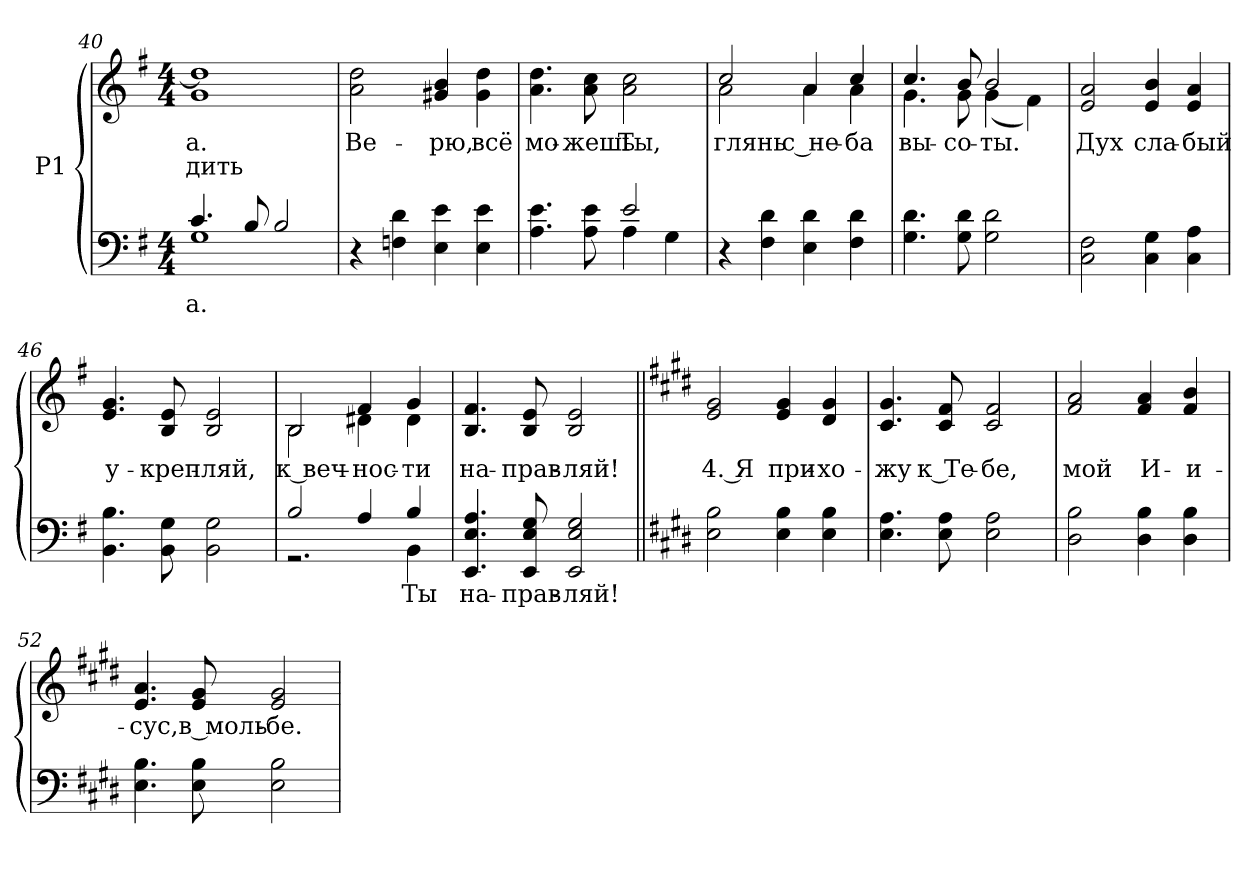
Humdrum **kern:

**kern	**text	**kern	**text	**text
*part1	*part1	*part1	*part1	*part1
*staff2	*staff2	*staff1	*staff1	*staff1
*I"P1	*	*	*	*
*clefF4	*	*clefG2	*	*
*k[f#]	*	*k[f#]	*	*
*e:	*	*e:	*	*
*M4/4	*	*M4/4	*	*
=40	=40	=40	=40	=40
*^	*	*	*	*
!	!	!LO:LY:b:color=#000000	!	!	!
!	!	!	!	!LO:LY:b:color=#000000	!LO:LY:b:color=#000000
*	*	*	*^	*	*
4.ci/	1Gi	-а.	1ddi]	1gi	-а.	-дить
8Bi/	.	.	.	.	.	.
2Bi/	.	.	.	.	.	.
*v	*v	*	*	*	*	*
*	*	*v	*v	*	*
=41	=41	=41	=41	=41
!	!	!	!LO:LY:b:color=#000000	!
4r	.	2ai\ 2ddi	Ве-	.
4Fni\ 4di	.	.	.	.
!	!	!	!LO:LY:b:color=#000000	!
4Ei\ 4ei	.	4g#Xi/ 4bi	-рю,	.
!	!	!	!LO:LY:b:color=#000000	!
4Ei\ 4ei	.	4g#i\ 4ddi	всё	.
!!LO:PB:g=z
=42	=42	=42	=42	=42
*^	*	*	*	*
!	!	!	!	!LO:LY:b:color=#000000	!
4.Ai\ 4.ei	2ryy	.	4.ai\ 4.ddi	мо-	.
!	!	!	!	!LO:LY:b:color=#000000	!
8Ai\ 8ei	.	.	8ai\ 8cci	-жешь	.
!	!	!	!	!LO:LY:b:color=#000000	!
2ei/	4Ai\	.	2ai\ 2cci	Ты,	.
.	4Gi\	.	.	.	.
*v	*v	*	*	*	*
=43	=43	=43	=43	=43
*^	*	*	*	*
!	!	!	!	!LO:LY:b:color=#000000	!
*v	*v	*	*^	*	*
4r	.	2cci/	2ai\	глянь	.
4F#i\ 4di	.	.	.	.	.
!	!	!	!	!LO:LY:b:color=#000000	!
4Ei\ 4di	.	4ai/	4ai\	с не-	.
!	!	!	!	!LO:LY:b:color=#000000	!
4F#i\ 4di	.	4cci/	4ai\	-ба	.
=44	=44	=44	=44	=44	=44
!	!	!	!	!LO:LY:b:color=#000000	!
4.Gi\ 4.di	.	4.cci/	4.gi\	вы-	.
!	!	!	!	!LO:LY:b:color=#000000	!
8Gi\ 8di	.	8bi/	8gi\	-со-	.
!	!	!	!	!LO:LY:b:color=#000000	!
2Gi\ 2di	.	2bi/	(4gi\	-ты.	.
.	.	.	4f#i\)	.	.
*	*	*v	*v	*	*
=45	=45	=45	=45	=45
*	*	*^	*	*
!	!	!	!	!LO:LY:b:color=#000000	!
*	*	*v	*v	*	*
2Ci\ 2F#i	.	2ei/ 2ai	Дух	.
!	!	!	!LO:LY:b:color=#000000	!
4Ci\ 4Gi	.	4ei/ 4bi	сла-	.
!	!	!	!LO:LY:b:color=#000000	!
4Ci\ 4Ai	.	4ei/ 4ai	-бый	.
=46	=46	=46	=46	=46
!	!	!	!LO:LY:b:color=#000000	!
4.BBi\ 4.Bi	.	4.ei/ 4.gi	у-	.
!	!	!	!LO:LY:b:color=#000000	!
8BBi\ 8Gi	.	8Bi/ 8ei	-креп-	.
!	!	!	!LO:LY:b:color=#000000	!
2BBi\ 2Gi	.	2Bi/ 2ei	-ляй,	.
!!LO:LB:g=z
=47	=47	=47	=47	=47
*^	*	*	*	*
!	!	!	!	!LO:LY:b:color=#000000	!
*	*	*	*^	*	*
2Bi/	2.r	.	2Bi/	2Bi\	к веч-	.
!	!	!	!	!	!LO:LY:b:color=#000000	!
4Ai/	.	.	4f#i/	4d#Xi\	-нос-	.
!	!	!LO:LY:b:color=#000000	!	!	!	!
!	!	!	!	!	!LO:LY:b:color=#000000	!
4Bi/	4BBi\	Ты	4gi/	4d#i\	-ти	.
*v	*v	*	*	*	*	*
*	*	*v	*v	*	*
=48	=48	=48	=48	=48
*^	*	*^	*	*
!	!	!LO:LY:b:color=#000000	!	!	!	!
*v	*v	*	*	*	*	*
*	*	*v	*v	*	*
*^	*	*^	*	*
!	!	!	!	!	!LO:LY:b:color=#000000	!
*v	*v	*	*	*	*	*
*	*	*v	*v	*	*
4.EEi/ 4.Ei 4.Ai	на-	4.Bi/ 4.f#i	на-	.
!	!LO:LY:b:color=#000000	!	!	!
!	!	!	!LO:LY:b:color=#000000	!
8EEi/ 8Ei 8Gi	-прав-	8Bi/ 8ei	-прав-	.
!	!LO:LY:b:color=#000000	!	!	!
!	!	!	!LO:LY:b:color=#000000	!
2EEi/ 2Ei 2Gi	-ляй!	2Bi/ 2ei	-ляй!	.
=49||	=49||	=49||	=49||	=49||
*k[f#c#g#d#]	*	*k[f#c#g#d#]	*	*
*E:	*	*E:	*	*
!	!	!	!LO:LY:b:color=#000000	!
2Ei\ 2Bi	.	2ei/ 2g#i	4. Я	.
!	!	!	!LO:LY:b:color=#000000	!
4Ei\ 4Bi	.	4ei/ 4g#i	при-	.
!	!	!	!LO:LY:b:color=#000000	!
4Ei\ 4Bi	.	4d#i/ 4g#i	-хо-	.
=50	=50	=50	=50	=50
!	!	!	!LO:LY:b:color=#000000	!
4.Ei\ 4.Ai	.	4.c#i/ 4.g#i	-жу	.
!	!	!	!LO:LY:b:color=#000000	!
8Ei\ 8Ai	.	8c#i/ 8f#i	к Те-	.
!	!	!	!LO:LY:b:color=#000000	!
2Ei\ 2Ai	.	2c#i/ 2f#i	-бе,	.
=51	=51	=51	=51	=51
!	!	!	!LO:LY:b:color=#000000	!
2D#i\ 2Bi	.	2f#i/ 2ai	мой	.
!	!	!	!LO:LY:b:color=#000000	!
4D#i\ 4Bi	.	4f#i/ 4ai	И-	.
!	!	!	!LO:LY:b:color=#000000	!
4D#i\ 4Bi	.	4f#i/ 4bi	-и-	.
!!LO:LB:g=z
=52	=52	=52	=52	=52
!	!	!	!LO:LY:b:color=#000000	!
4.Ei\ 4.Bi	.	4.ei/ 4.ai	-сус,	.
!	!	!	!LO:LY:b:color=#000000	!
8Ei\ 8Bi	.	8ei/ 8g#i	в моль-	.
!	!	!	!LO:LY:b:color=#000000	!
2Ei\ 2Bi	.	2ei/ 2g#i	-бе.	.
=	=	=	=	=
*-	*-	*-	*-	*-
